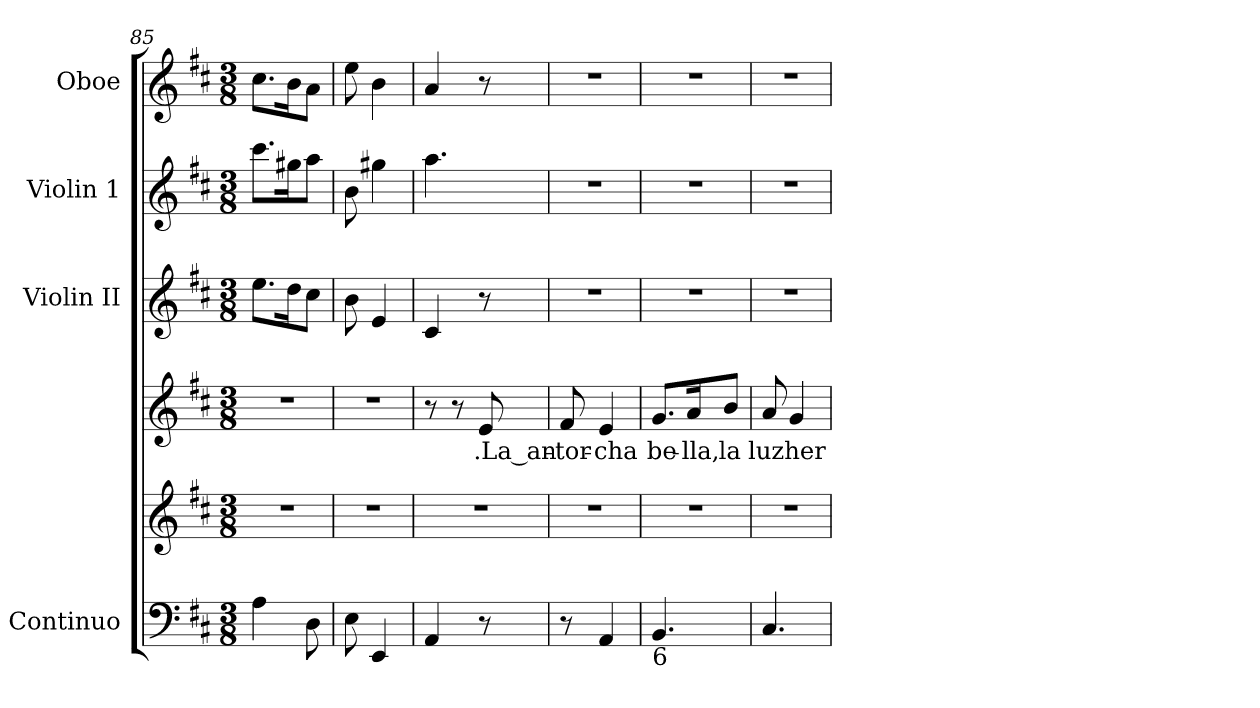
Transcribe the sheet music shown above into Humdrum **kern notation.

**kern	**kern	**kern	**text	**kern	**kern	**kern
*part5	*part5	*part4	*part4	*part3	*part2	*part1
*staff6	*staff5	*staff4	*staff4	*staff3	*staff2	*staff1
*I"Continuo	*	*I""Contr- alto"	*	*I"Violin II	*I"Violin 1	*I"Oboe
*I'Cont.	*	*I'A.	*	*I'Vln. II	*I'Vln. 1	*I'Ob.
*clefF4	*clefG2	*clefG2	*	*clefG2	*clefG2	*clefG2
*k[f#c#]	*k[f#c#]	*k[f#c#]	*	*k[f#c#]	*k[f#c#]	*k[f#c#]
*D:	*D:	*D:	*	*D:	*D:	*D:
*M3/8	*M3/8	*M3/8	*	*M3/8	*M3/8	*M3/8
=85	=85	=85	=85	=85	=85	=85
!	!LO:N:vis=1	!LO:N:vis=1	!	!	!	!
4Ai\	4.r	4.r	.	8.eei\L	8.ccc#i\L	8.cc#i\L
.	.	.	.	16ddi\k	16gg#Xi\k	16bi\k
8Di\	.	.	.	8cc#i\J	8aai\J	8ai\J
=86	=86	=86	=86	=86	=86	=86
!	!LO:N:vis=1	!LO:N:vis=1	!	!	!	!
8Ei\	4.r	4.r	.	8bi\	8bi\	8eei\
4EEi/	.	.	.	4ei/	4gg#Xi\	4bi\
!!LO:LB:g=z
=87	=87	=87	=87	=87	=87	=87
!	!LO:N:vis=1	!	!	!	!	!
4AAi/	4.r	8r	.	4c#i/	4.aai\	4ai/
.	.	8r	.	.	.	.
!	!	!	!LO:LY:b:color=#000000	!	!	!
8r	.	8ei/	.La_an-	8r	.	8r
=88	=88	=88	=88	=88	=88	=88
!	!LO:N:vis=1	!	!	!	!	!
!	!	!	!LO:LY:b:color=#000000	!LO:N:vis=1	!LO:N:vis=1	!LO:N:vis=1
8r	4.r	8f#i/	-tor-	4.r	4.r	4.r
!	!	!	!LO:LY:b:color=#000000	!	!	!
4AAi/	.	4ei/	-cha	.	.	.
=89	=89	=89	=89	=89	=89	=89
!	!LO:N:vis=1	!	!	!	!	!
!LO:TX:b:t=6	!	!	!	!	!	!
!	!	!	!LO:LY:b:color=#000000	!LO:N:vis=1	!LO:N:vis=1	!LO:N:vis=1
4.BBi/	4.r	8.gi/L	be-	4.r	4.r	4.r
!	!	!	!LO:LY:b:color=#000000	!	!	!
.	.	16ai/K	-lla,	.	.	.
!	!	!	!LO:LY:b:color=#000000	!	!	!
.	.	8bi/J	la	.	.	.
=90	=90	=90	=90	=90	=90	=90
!	!LO:N:vis=1	!	!	!	!	!
!	!	!	!LO:LY:b:color=#000000	!LO:N:vis=1	!LO:N:vis=1	!LO:N:vis=1
4.C#i/	4.r	8ai/	luz	4.r	4.r	4.r
!	!	!	!LO:LY:b:color=#000000	!	!	!
.	.	4gi/	her-	.	.	.
=	=	=	=	=	=	=
*-	*-	*-	*-	*-	*-	*-
